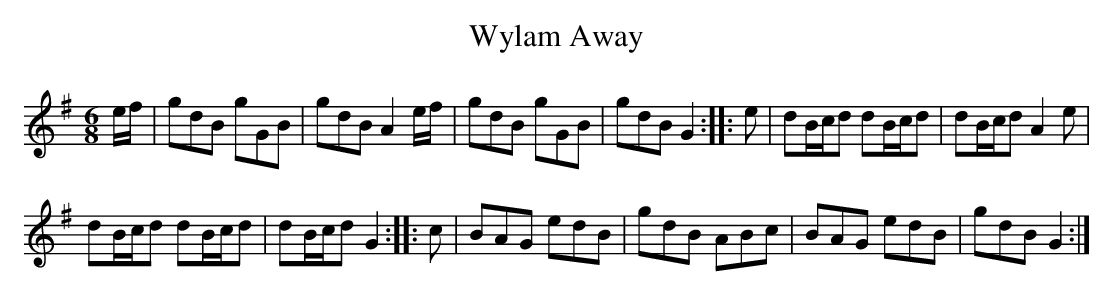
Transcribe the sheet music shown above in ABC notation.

X:1
T:Wylam Away
M:6/8
L:1/8
K:G
e/f/ |\
gdB gGB | gdB A2e/f/ |\
gdB gGB | gdB G2 :|\
|: e |\
dB/c/d dB/c/d | dB/c/d A2e |
dB/c/d dB/c/d | dB/c/d G2 :|\
|: c |\
BAG edB | gdB ABc |\
BAG edB | gdB G2 :|
